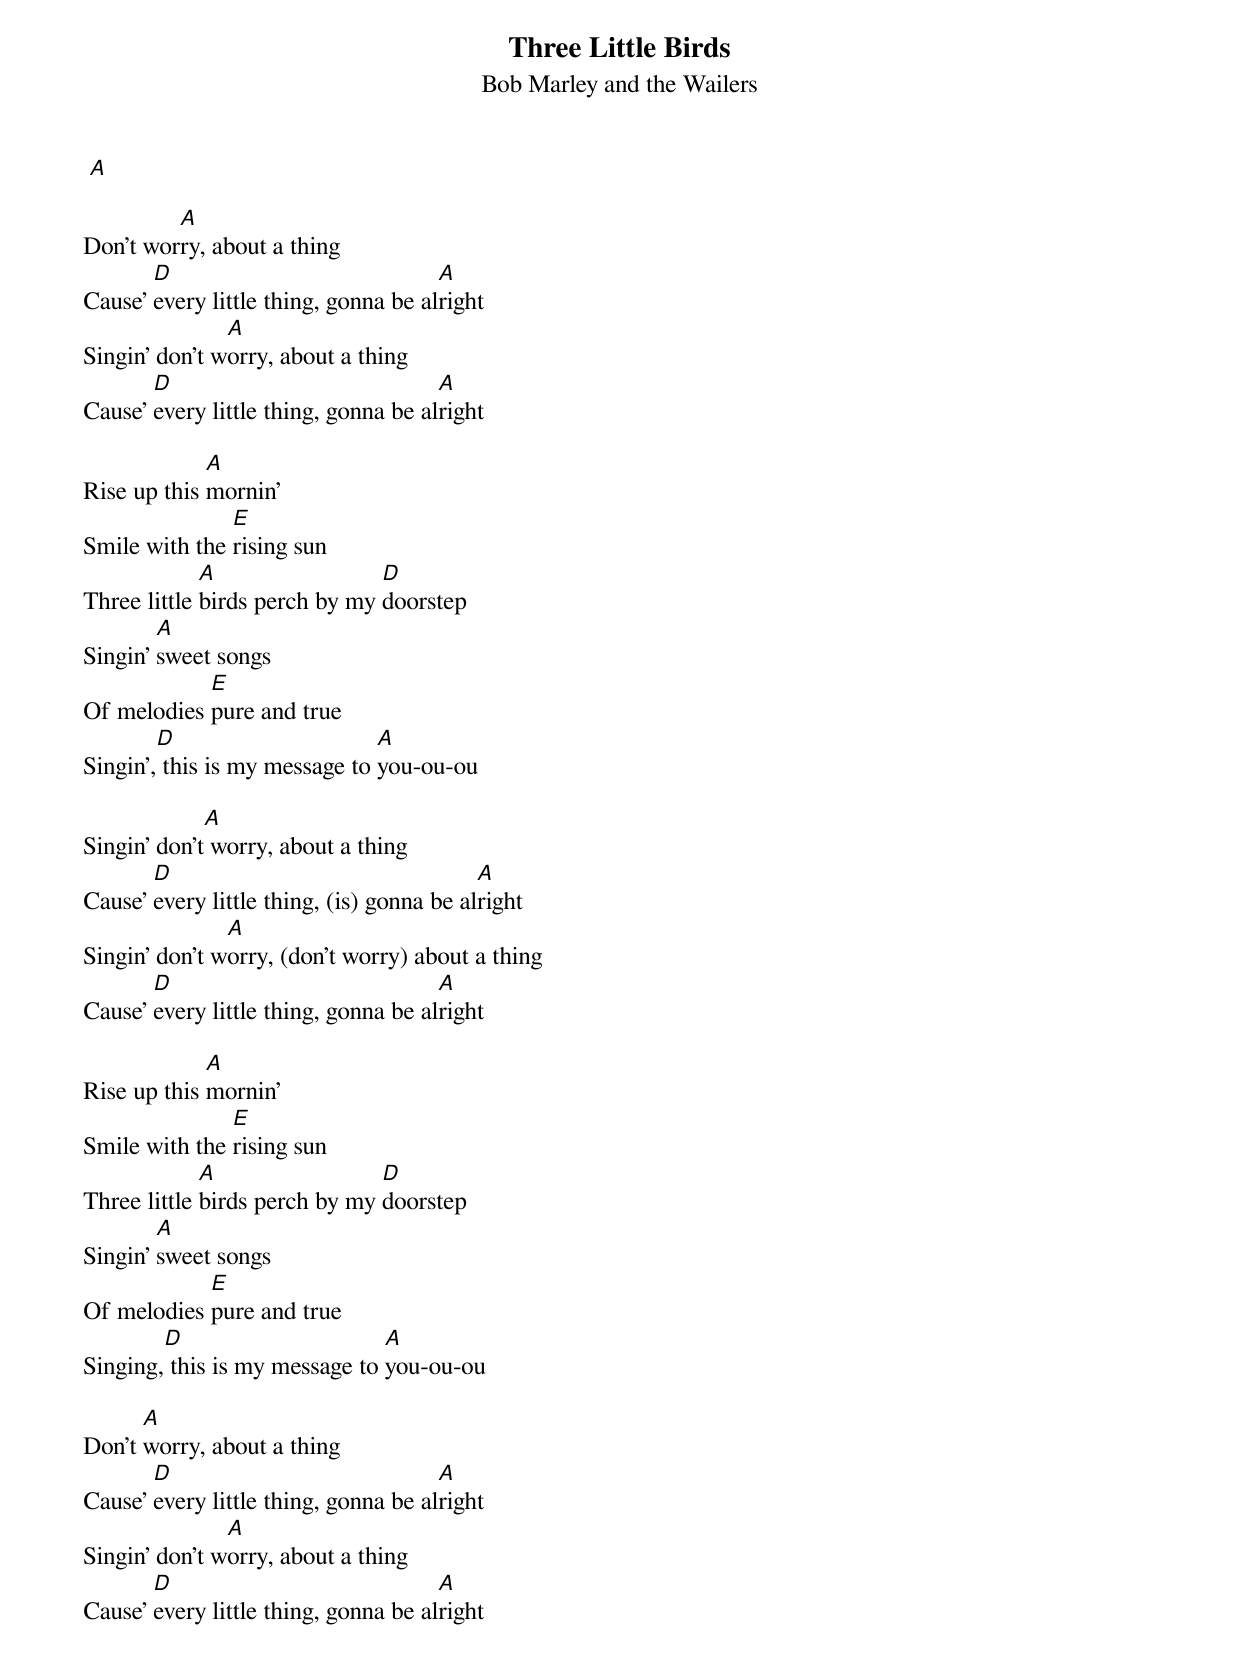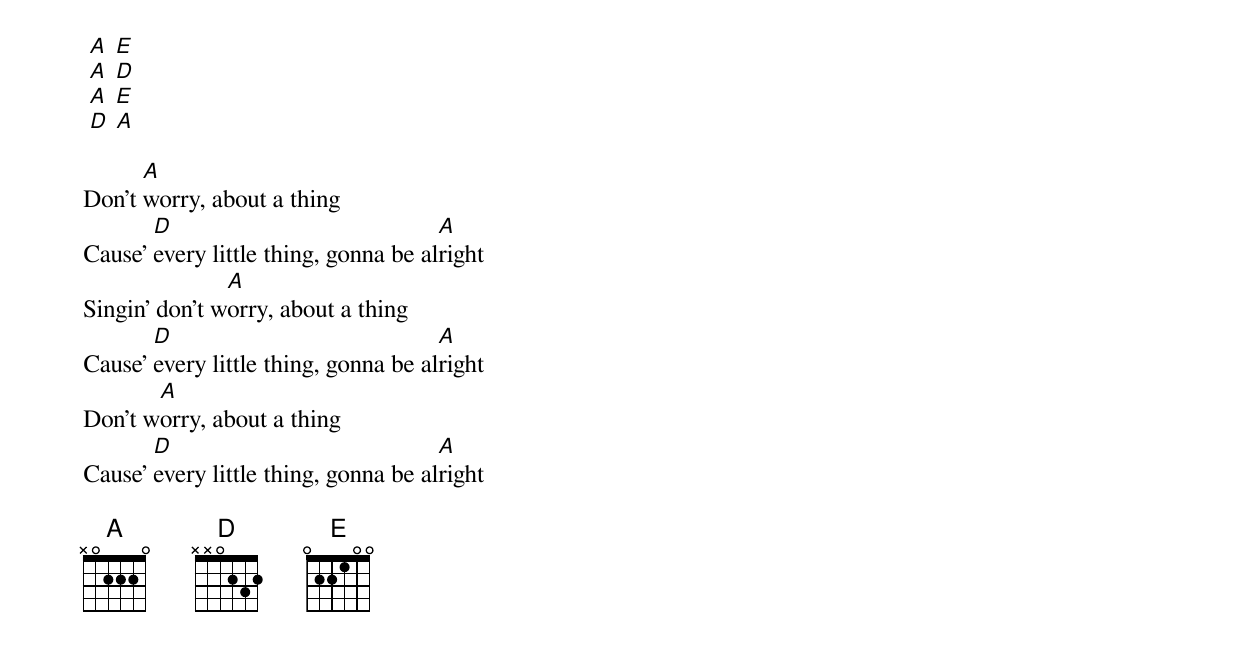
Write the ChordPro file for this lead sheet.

{title: Three Little Birds}
{subtitle: Bob Marley and the Wailers}
 [A]

Don't wor[A]ry, about a thing
Cause' [D]every little thing, gonna be al[A]right
Singin' don't w[A]orry, about a thing
Cause' [D]every little thing, gonna be al[A]right

Rise up this [A]mornin'
Smile with the [E]rising sun
Three little [A]birds perch by my [D]doorstep
Singin' [A]sweet songs
Of melodies [E]pure and true
Singin',[D] this is my message to [A]you-ou-ou

Singin' don't[A] worry, about a thing
Cause' [D]every little thing, (is) gonna be al[A]right
Singin' don't w[A]orry, (don't worry) about a thing
Cause' [D]every little thing, gonna be al[A]right

Rise up this [A]mornin'
Smile with the [E]rising sun
Three little [A]birds perch by my [D]doorstep
Singin' [A]sweet songs
Of melodies [E]pure and true
Singing,[D] this is my message to [A]you-ou-ou

Don't [A]worry, about a thing
Cause' [D]every little thing, gonna be al[A]right
Singin' don't w[A]orry, about a thing
Cause' [D]every little thing, gonna be al[A]right

 [A] [E]
 [A] [D]
 [A] [E]
 [D] [A]

Don't [A]worry, about a thing
Cause' [D]every little thing, gonna be al[A]right
Singin' don't w[A]orry, about a thing
Cause' [D]every little thing, gonna be al[A]right
Don't w[A]orry, about a thing
Cause' [D]every little thing, gonna be al[A]right

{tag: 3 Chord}
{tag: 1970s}
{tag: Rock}
